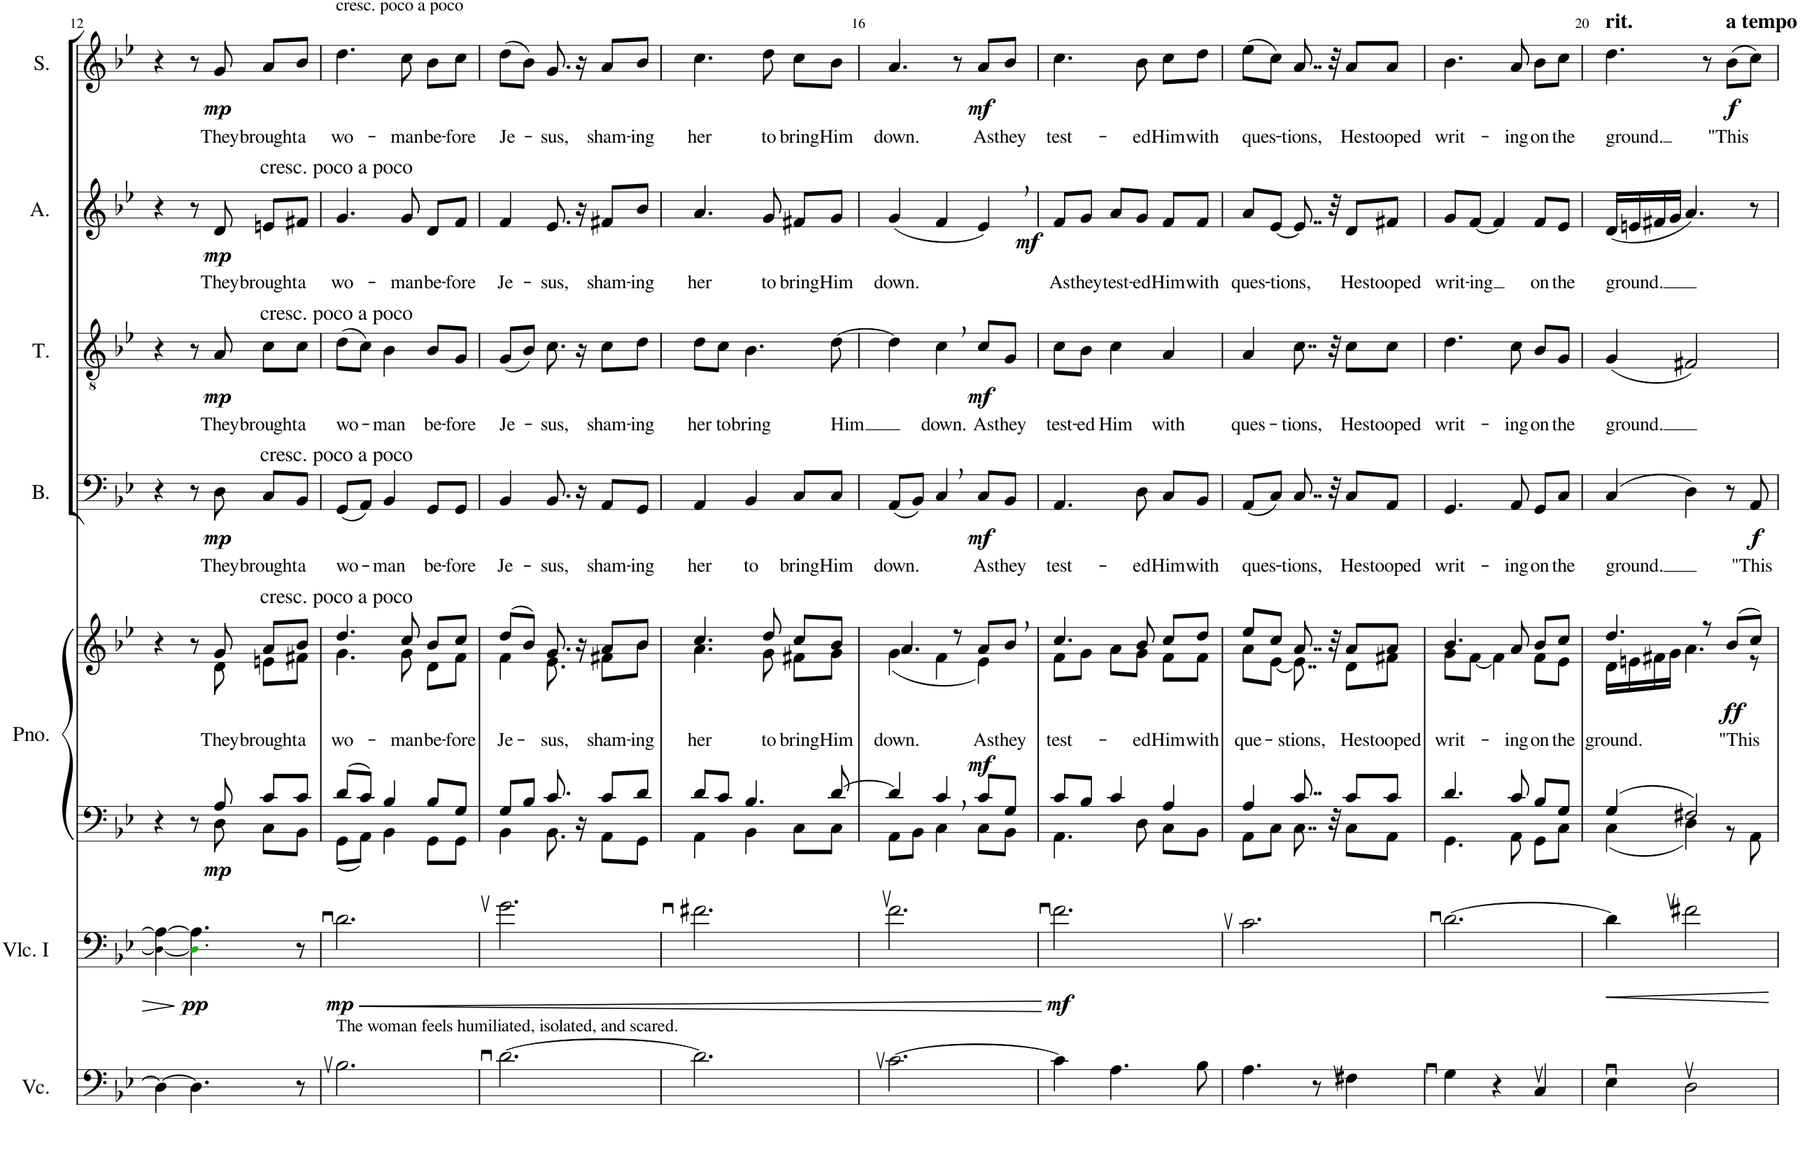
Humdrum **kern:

**kern	**kern	**dynam	**kern	**kern	**text	**dynam	**kern	**text	**dynam	**kern	**text	**dynam	**kern	**text	**dynam	**kern	**text	**dynam
*part7	*part6	*part6	*part5	*part5	*part5	*part5	*part4	*part4	*part4	*part3	*part3	*part3	*part2	*part2	*part2	*part1	*part1	*part1
*staff8	*staff7	*staff7	*staff6	*staff5	*staff5	*staff5/6	*staff4	*staff4	*staff4	*staff3	*staff3	*staff3	*staff2	*staff2	*staff2	*staff1	*staff1	*staff1
*I"Violoncello	*I"Cello I	*	*I"Piano	*	*	*	*I"Bass	*	*	*I"Tenor	*	*	*I"Alto	*	*	*I"Soprano	*	*
*I'Vc.	*	*	*I'Pno.	*	*	*	*I'B.	*	*	*I'T.	*	*	*I'A.	*	*	*I'S.	*	*
!!LO:PB:g=z
*clefF4	*clefF4	*	*clefF4	*clefG2	*	*	*clefF4	*	*	*clefGv2	*	*	*clefG2	*	*	*clefG2	*	*
*k[b-e-]	*k[b-e-]	*	*k[b-e-]	*k[b-e-]	*	*	*k[b-e-]	*	*	*k[b-e-]	*	*	*k[b-e-]	*	*	*k[b-e-]	*	*
*M3/4	*M3/4	*	*M3/4	*M3/4	*	*	*M3/4	*	*	*M3/4	*	*	*M3/4	*	*	*M3/4	*	*
=12	=12	=12	=12	=12	=12	=12	=12	=12	=12	=12	=12	=12	=12	=12	=12	=12	=12	=12
*	*	*	*^	*^	*	*	*	*	*	*	*	*	*	*	*	*	*	*
4D\_	4D!\_ 4A\_	.	4r	4ryy	4r	4ryy	.	.	4r	.	.	4r	.	.	4r	.	.	4r	.	.
!	!	!LO:DY:b	!	!	!	!	!	!	!	!	!	!	!	!	!	!	!	!	!	!
4.D\]	4.D!i\] 4.A\]	pp	8r	8ryy	8r	8ryy	.	.	8r	.	.	8r	.	.	8r	.	.	8r	.	.
!	!	!	!	!	!	!	!LO:LY:b	!LO:DY:b=2	!	!LO:LY:b	!LO:DY:b	!	!LO:LY:b	!LO:DY:b	!	!LO:LY:b	!LO:DY:b	!	!LO:LY:b	!LO:DY:b
.	.	.	8A/	8D\	8g/	8d\	They	mp	8D\	They	mp	8A/	They	mp	8d/	They	mp	8g/	They	mp
!	!	!	!	!	!	!	!LO:LY:b	!	!	!LO:LY:b	!	!	!LO:LY:b	!	!	!LO:LY:b	!	!	!LO:LY:b	!
.	.	.	8c/L	8C\L	8a/L	8en\L	brought	.	8C/L	brought	.	8c\L	brought	.	8en/L	brought	.	8a/L	brought	.
!	!	!	!	!	!	!	!LO:LY:b	!	!	!LO:LY:b	!	!	!LO:LY:b	!	!	!LO:LY:b	!	!	!LO:LY:b	!
8r	8r	.	8c/J	8BB-\J	8b-/J	8f#X\J	a	.	8BB-/J	a	.	8c\J	a	.	8f#X/J	a	.	8b-/J	a	.
=13	=13	=13	=13	=13	=13	=13	=13	=13	=13	=13	=13	=13	=13	=13	=13	=13	=13	=13	=13	=13
!	!	!	!	!	!	!	!	!	!	!	!	!	!	!	!	!	!	!LO:TX:a:t=cresc. poco a poco	!	!
!	!	!	!	!	!	!	!	!	!	!	!	!	!	!	!LO:TX:a:t=cresc. poco a poco	!	!	!	!	!
!	!	!	!	!	!	!	!	!	!	!	!	!LO:TX:a:t=cresc. poco a poco	!	!	!	!	!	!	!	!
!	!	!	!	!	!	!	!	!	!LO:TX:a:t=cresc. poco a poco	!	!	!	!	!	!	!	!	!	!	!
!	!	!	!	!	!LO:TX:a:t=cresc. poco a poco	!	!	!	!	!	!	!	!	!	!	!	!	!	!	!
!	!LO:TX:b:t=The woman feels humiliated, isolated, and scared.	!	!	!	!	!	!	!	!	!	!	!	!	!	!	!	!	!	!	!
!	!	!LO:HP:b	!	!	!	!	!LO:LY:b	!	!	!LO:LY:b	!	!	!LO:LY:b	!	!	!LO:LY:b	!	!	!LO:LY:b	!
!	!	!LO:DY:n=1:b	!	!	!	!	!	!	!	!	!	!	!	!	!	!	!	!	!	!
2.B-\	2.d\	< mp	8d/L	8GG\L	4.dd/	4.g\	wo-	.	(8GG/L	wo-	.	(8d\L	wo-	.	4.g/	wo-	.	4.dd\	wo-	.
.	.	.	8c/J	8AA\J	.	.	.	.	8AA/J)	.	.	8c\J)	.	.	.	.	.	.	.	.
!	!	!	!	!	!	!	!	!	!	!LO:LY:b	!	!	!LO:LY:b	!	!	!	!	!	!	!
.	.	.	4B-/	4BB-\	.	.	.	.	4BB-/	-man	.	4B-\	-man	.	.	.	.	.	.	.
!	!	!	!	!	!	!	!LO:LY:b	!	!	!	!	!	!	!	!	!LO:LY:b	!	!	!LO:LY:b	!
.	.	.	.	.	8cc/	8g\	-man	.	.	.	.	.	.	.	8g/	-man	.	8cc\	-man	.
!	!	!	!	!	!	!	!LO:LY:b	!	!	!LO:LY:b	!	!	!LO:LY:b	!	!	!LO:LY:b	!	!	!LO:LY:b	!
.	.	.	8B-/L	8GG\L	8b-/L	8d\L	be-	.	8GG/L	be-	.	8B-/L	be-	.	8d/L	be-	.	8b-\L	be-	.
!	!	!	!	!	!	!	!LO:LY:b	!	!	!LO:LY:b	!	!	!LO:LY:b	!	!	!LO:LY:b	!	!	!LO:LY:b	!
.	.	.	8G/J	8GG\J	8cc/J	8f\J	-fore	.	8GG/J	-fore	.	8G/J	-fore	.	8f/J	-fore	.	8cc\J	-fore	.
=14	=14	=14	=14	=14	=14	=14	=14	=14	=14	=14	=14	=14	=14	=14	=14	=14	=14	=14	=14	=14
!	!	!	!	!	!	!	!LO:LY:b	!	!	!LO:LY:b	!	!	!LO:LY:b	!	!	!LO:LY:b	!	!	!LO:LY:b	!
[2.d\	2.g\	.	8G/L	4BB-\	(8dd/L	4f\	Je-	.	4BB-/	Je-	.	(8G/L	Je-	.	4f/	Je-	.	(8dd\L	Je-	.
.	.	.	8B-/J	.	8b-/J)	.	.	.	.	.	.	8B-/J)	.	.	.	.	.	8b-\J)	.	.
!	!	!	!	!	!	!	!LO:LY:b	!	!	!LO:LY:b	!	!	!LO:LY:b	!	!	!LO:LY:b	!	!	!LO:LY:b	!
.	.	.	8.c/	8.BB-\	8.g/	8.e-\	-sus,	.	8.BB-/	-sus,	.	8.c\	-sus,	.	8.e-/	-sus,	.	8.g/	-sus,	.
.	.	.	16r	16ryy	16r	16ryy	.	.	16r	.	.	16r	.	.	16r	.	.	16r	.	.
!	!	!	!	!	!	!	!LO:LY:b	!	!	!LO:LY:b	!	!	!LO:LY:b	!	!	!LO:LY:b	!	!	!LO:LY:b	!
.	.	.	8c/L	8AA\L	8a/L	8f#X\L	sham-	.	8AA/L	sham-	.	8c\L	sham-	.	8f#X/L	sham-	.	8a/L	sham-	.
!	!	!	!	!	!	!	!LO:LY:b	!	!	!LO:LY:b	!	!	!LO:LY:b	!	!	!LO:LY:b	!	!	!LO:LY:b	!
.	.	.	8d/J	8GG\J	8b-/J	8b-\J	-ing	.	8GG/J	-ing	.	8d\J	-ing	.	8b-/J	-ing	.	8b-/J	-ing	.
=15	=15	=15	=15	=15	=15	=15	=15	=15	=15	=15	=15	=15	=15	=15	=15	=15	=15	=15	=15	=15
!	!	!	!	!	!	!	!LO:LY:b	!	!	!LO:LY:b	!	!	!LO:LY:b	!	!	!LO:LY:b	!	!	!LO:LY:b	!
2.d\]	2.f#X\	.	8d/L	4AA\	4.cc/	4.a\	her	.	4AA/	her	.	8d\L	her	.	4.a/	her	.	4.cc\	her	.
!	!	!	!	!	!	!	!	!	!	!	!	!	!LO:LY:b	!	!	!	!	!	!	!
.	.	.	8c/J	.	.	.	.	.	.	.	.	8c\J	to	.	.	.	.	.	.	.
!	!	!	!	!	!	!	!	!	!	!LO:LY:b	!	!	!LO:LY:b	!	!	!	!	!	!	!
.	.	.	4.B-/	4BB-\	.	.	.	.	4BB-/	to	.	4.B-\	bring	.	.	.	.	.	.	.
!	!	!	!	!	!	!	!LO:LY:b	!	!	!	!	!	!	!	!	!LO:LY:b	!	!	!LO:LY:b	!
.	.	.	.	.	8dd/	8g\	to	.	.	.	.	.	.	.	8g/	to	.	8dd\	to	.
!	!	!	!	!	!	!	!LO:LY:b	!	!	!LO:LY:b	!	!	!	!	!	!LO:LY:b	!	!	!LO:LY:b	!
.	.	.	.	8C\L	8cc/L	8f#X\L	bring	.	8C/L	bring	.	.	.	.	8f#X/L	bring	.	8cc\L	bring	.
!	!	!	!	!	!	!	!LO:LY:b	!	!	!LO:LY:b	!	!	!LO:LY:b	!	!	!LO:LY:b	!	!	!LO:LY:b	!
.	.	.	[8d/	8C\J	8b-/J	8g\J	Him	.	8C/J	Him	.	[8d\	Him	.	8g/J	Him	.	8b-\J	Him	.
=16	=16	=16	=16	=16	=16	=16	=16	=16	=16	=16	=16	=16	=16	=16	=16	=16	=16	=16	=16	=16
!	!	!	!	!	!	!	!LO:LY:b	!	!	!LO:LY:b	!	!	!	!	!	!LO:LY:b	!	!	!LO:LY:b	!
[2.c\	2.f\	.	4d/]	8AA\L	4.a/	(4g\	down.	.	(8AA/L	down.	.	4d\]	.	.	(4g/	down.	.	4.a/	down.	.
.	.	.	.	8BB-\J	.	.	.	.	8BB-/J)	.	.	.	.	.	.	.	.	.	.	.
!	!	!	!	!	!	!	!	!	!	!	!	!	!LO:LY:b	!	!	!	!	!	!	!
.	.	.	4c,/	4C\	.	4f\	.	.	4C,/	.	.	4c,\	down.	.	4f/	.	.	.	.	.
.	.	.	.	.	8r	.	.	.	.	.	.	.	.	.	.	.	.	8r	.	.
!	!	!	!	!	!	!	!LO:LY:b	!LO:DY:b	!	!LO:LY:b	!LO:DY:b	!	!LO:LY:b	!LO:DY:b	!	!	!	!	!LO:LY:b	!LO:DY:b
.	.	.	8c/L	8C\L	8a/L	4e-\)	As	mf	8C/L	As	mf	8c/L	As	mf	4e-,/)	.	.	8a/L	As	mf
!	!	!	!	!	!	!	!LO:LY:b	!	!	!LO:LY:b	!	!	!LO:LY:b	!	!	!	!	!	!LO:LY:b	!
.	.	.	8G/J	8BB-\J	8b-,/J	.	they	.	8BB-/J	they	.	8G/J	they	.	.	.	.	8b-/J	they	.
*	*	*	*v	*v	*	*	*	*	*	*	*	*	*	*	*	*	*	*	*	*
*	*	*	*	*v	*v	*	*	*	*	*	*	*	*	*	*	*	*	*	*
.	.	[	.	.	.	.	.	.	.	.	.	.	.	.	.	.	.	.
=17	=17	=17	=17	=17	=17	=17	=17	=17	=17	=17	=17	=17	=17	=17	=17	=17	=17	=17
*	*	*	*^	*	*	*	*	*	*	*	*	*	*	*	*	*	*	*
!	!	!LO:DY:b	!	!	!	!LO:LY:b	!	!	!LO:LY:b	!	!	!LO:LY:b	!	!	!LO:LY:b	!LO:DY:b	!	!LO:LY:b	!
*	*	*	*	*	*^	*	*	*	*	*	*	*	*	*	*	*	*	*	*
4c\]	2.f\	mf	8c/L	4.AA\	4.cc/	8f\L	test-	.	4.AA/	test-	.	8c\L	test-	.	8f/L	As	mf	4.cc\	test-	.
!	!	!	!	!	!	!	!	!	!	!	!	!	!LO:LY:b	!	!	!LO:LY:b	!	!	!	!
.	.	.	8B-/J	.	.	8g\J	.	.	.	.	.	8B-\J	-ed	.	8g/J	they	.	.	.	.
!	!	!	!	!	!	!	!	!	!	!	!	!	!LO:LY:b	!	!	!LO:LY:b	!	!	!	!
4.A\	.	.	4c/	.	.	8a\L	.	.	.	.	.	4c\	Him	.	8a/L	test-	.	.	.	.
!	!	!	!	!	!	!	!LO:LY:b	!	!	!LO:LY:b	!	!	!	!	!	!LO:LY:b	!	!	!LO:LY:b	!
.	.	.	.	8D\	8b-/	8g\J	-ed	.	8D\	-ed	.	.	.	.	8g/J	-ed	.	8b-\	-ed	.
!	!	!	!	!	!	!	!LO:LY:b	!	!	!LO:LY:b	!	!	!LO:LY:b	!	!	!LO:LY:b	!	!	!LO:LY:b	!
.	.	.	4A/	8C\L	8cc/L	8f\L	Him	.	8C/L	Him	.	4A/	with	.	8f/L	Him	.	8cc\L	Him	.
!	!	!	!	!	!	!	!LO:LY:b	!	!	!LO:LY:b	!	!	!	!	!	!LO:LY:b	!	!	!LO:LY:b	!
8B-\	.	.	.	8BB-\J	8dd/J	8f\J	with	.	8BB-/J	with	.	.	.	.	8f/J	with	.	8dd\J	with	.
=18	=18	=18	=18	=18	=18	=18	=18	=18	=18	=18	=18	=18	=18	=18	=18	=18	=18	=18	=18	=18
!	!	!	!	!	!	!	!LO:LY:b	!	!	!LO:LY:b	!	!	!LO:LY:b	!	!	!LO:LY:b	!	!	!LO:LY:b	!
4.A\	2.c\	.	4A/	8AA\L	8ee-/L	8a\L	que-	.	(8AA/L	ques-	.	4A/	ques-	.	8a/L	ques-	.	(8ee-\L	ques-	.
!	!	!	!	!	!	!	!	!	!	!	!	!	!	!	!	!LO:LY:b	!	!	!	!
.	.	.	.	8C\J	8cc/J	[8e-\J	.	.	8C/J)	.	.	.	.	.	[8e-/J	-tions,	.	8cc\J)	.	.
!	!	!	!	!	!	!	!LO:LY:b	!	!	!LO:LY:b	!	!	!LO:LY:b	!	!	!	!	!	!LO:LY:b	!
.	.	.	8..c/	8..C\	8..a/	8..e-\]	-stions,	.	8..C/	-tions,	.	8..c\	-tions,	.	8..e-/]	.	.	8..a/	-tions,	.
8r	.	.	.	.	.	.	.	.	.	.	.	.	.	.	.	.	.	.	.	.
.	.	.	32r	32ryy	32r	32ryy	.	.	32r	.	.	32r	.	.	32r	.	.	32r	.	.
!	!	!	!	!	!	!	!LO:LY:b	!	!	!LO:LY:b	!	!	!LO:LY:b	!	!	!LO:LY:b	!	!	!LO:LY:b	!
4F#X\	.	.	8c/L	8C\L	8a/L	8d\L	He	.	8C/L	He	.	8c\L	He	.	8d/L	He	.	8a/L	He	.
!	!	!	!	!	!	!	!LO:LY:b	!	!	!LO:LY:b	!	!	!LO:LY:b	!	!	!LO:LY:b	!	!	!LO:LY:b	!
.	.	.	8c/J	8AA\J	8a/J	8f#X\J	stooped	.	8AA/J	stooped	.	8c\J	stooped	.	8f#X/J	stooped	.	8a/J	stooped	.
=19	=19	=19	=19	=19	=19	=19	=19	=19	=19	=19	=19	=19	=19	=19	=19	=19	=19	=19	=19	=19
!	!	!	!	!	!	!	!LO:LY:b	!	!	!LO:LY:b	!	!	!LO:LY:b	!	!	!LO:LY:b	!	!	!LO:LY:b	!
4G\	[2.d\	.	4.d/	4.GG\	4.b-/	8g\L	writ-	.	4.GG/	writ-	.	4.d\	writ-	.	8g/L	writ-	.	4.b-\	writ-	.
!	!	!	!	!	!	!	!	!	!	!	!	!	!	!	!	!LO:LY:b	!	!	!	!
.	.	.	.	.	.	[8f\J	.	.	.	.	.	.	.	.	[8f/J	-ing	.	.	.	.
4r	.	.	.	.	.	4f\]	.	.	.	.	.	.	.	.	4f/]	.	.	.	.	.
!	!	!	!	!	!	!	!LO:LY:b	!	!	!LO:LY:b	!	!	!LO:LY:b	!	!	!	!	!	!LO:LY:b	!
.	.	.	8c/	8AA\	8a/	.	-ing	.	8AA/	-ing	.	8c\	-ing	.	.	.	.	8a/	-ing	.
!	!	!	!	!	!	!	!LO:LY:b	!	!	!LO:LY:b	!	!	!LO:LY:b	!	!	!LO:LY:b	!	!	!LO:LY:b	!
4C/	.	.	8B-/L	8GG\L	8b-/L	8f\L	on	.	8GG/L	on	.	8B-/L	on	.	8f/L	on	.	8b-\L	on	.
!	!	!	!	!	!	!	!LO:LY:b	!	!	!LO:LY:b	!	!	!LO:LY:b	!	!	!LO:LY:b	!	!	!LO:LY:b	!
.	.	.	8G/J	8C\J	8cc/J	8e-\J	the	.	8C/J	the	.	8G/J	the	.	8e-/J	the	.	8cc\J	the	.
=20	=20	=20	=20	=20	=20	=20	=20	=20	=20	=20	=20	=20	=20	=20	=20	=20	=20	=20	=20	=20
!	!	!	!	!	!	!	!	!	!	!	!	!	!	!	!	!	!	!LO:TX:a:B:t=rit.	!	!
!	!	!LO:HP:b	!	!	!	!	!LO:LY:b	!	!	!LO:LY:b	!	!	!LO:LY:b	!	!	!LO:LY:b	!	!	!LO:LY:b	!
4E-\	4d\]	<	4G/	4C\	4.dd/	16d\LL	ground.	.	(4C/	ground.	.	(4G/	ground.	.	(16d/LL	ground.	.	4.dd\	ground.	.
.	.	.	.	.	.	16en\	.	.	.	.	.	.	.	.	16en/	.	.	.	.	.
.	.	.	.	.	.	16f#X\	.	.	.	.	.	.	.	.	16f#X/	.	.	.	.	.
.	.	.	.	.	.	16g\JJ	.	.	.	.	.	.	.	.	16g/JJ	.	.	.	.	.
2D\	2f#X\	.	2F#X/	4D\	.	4.a\	.	.	4D\)	.	.	2F#X/)	.	.	4.a/)	.	.	.	.	.
.	.	.	.	.	8r	.	.	.	.	.	.	.	.	.	.	.	.	8r	.	.
!	!	!	!	!	!	!	!	!	!	!	!	!	!	!	!	!	!	!LO:TX:a:B:t=a tempo	!	!
!	!	!	!	!	!	!	!LO:LY:b	!LO:DY:b	!	!	!	!	!	!	!	!	!	!	!LO:LY:b	!LO:DY:b
.	.	.	.	8r	(8b-/L	.	"This	ff	8r	.	.	.	.	.	.	.	.	(8b-\L	"This	f
!	!	!	!	!	!	!	!	!	!	!LO:LY:b	!LO:DY:b	!	!	!	!	!	!	!	!	!
.	.	.	.	8AA\	8cc/J)	8r	.	.	8AA/	"This	f	.	.	.	8r	.	.	8cc\J)	.	.
*	*	*	*v	*v	*	*	*	*	*	*	*	*	*	*	*	*	*	*	*	*
*	*	*	*	*v	*v	*	*	*	*	*	*	*	*	*	*	*	*	*	*
.	.	[	.	.	.	.	.	.	.	.	.	.	.	.	.	.	.	.
=	=	=	=	=	=	=	=	=	=	=	=	=	=	=	=	=	=	=
*-	*-	*-	*-	*-	*-	*-	*-	*-	*-	*-	*-	*-	*-	*-	*-	*-	*-	*-
